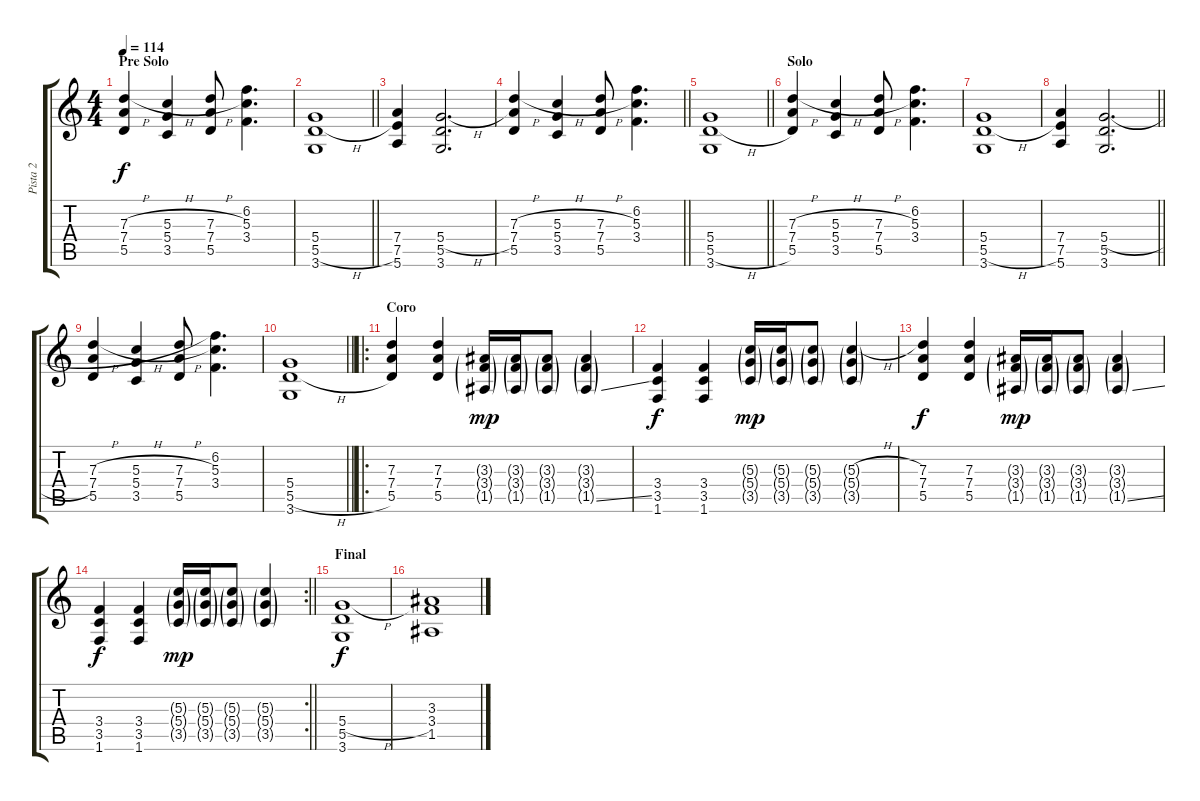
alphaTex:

\track ("Pista 2" "Pista 2") {instrument distortionguitar}
\staff {score tabs}
\tuning (E4 B3 G3 D3 A2 E2) {hide}
\ts (4 4)
\section ("" "Pre Solo")
\tempo 114
\clef g2
\ks c
(7.3{h} 7.4 5.5).4{dy f} (5.3{h} 5.4 3.5).4 (7.3{h} 7.4 5.5).8 (6.2 5.3 3.4).4{d} |
\barLineRight lightlight
(5.4 5.5{h} 3.6).1 |
(7.4 7.5 5.6).4 (5.4{h} 5.5 3.6).2{d} |
\barLineRight lightlight
(7.3{h} 7.4 5.5).4 (5.3{h} 5.4 3.5).4 (7.3{h} 7.4 5.5).8 (6.2 5.3 3.4).4{d} |
\barLineRight lightlight
(5.4 5.5{h} 3.6).1 |
\section ("" "Solo")
(7.3{h} 7.4 5.5).4{volume 8} (5.3{h} 5.4 3.5).4 (7.3{h} 7.4 5.5).8 (6.2 5.3 3.4).4{d} |
(5.4 5.5{h} 3.6).1 |
\barLineRight lightlight
(7.4 7.5 5.6).4 (5.4{h} 5.5 3.6).2{d} |
(7.3{h} 7.4 5.5).4 (5.3{h} 5.4 3.5).4 (7.3{h} 7.4 5.5).8 (6.2 5.3 3.4).4{d} |
\barLineRight lightlight
(5.4 5.5{h} 3.6).1 |
\ro
\section ("" "Coro")
(7.3 7.4 5.5).4 (7.3 7.4 5.5).4 (3.3{g} 3.4{g} 1.5{g}).16{dy mp} (3.3{g} 3.4{g} 1.5{g}).16 (3.3{g} 3.4{g} 1.5{g}).8 (3.3{g} 3.4{g} 1.5{ss g}).4 |
(3.4 3.5 1.6).4{dy f} (3.4 3.5 1.6).4 (5.3{g} 5.4{g} 3.5{g}).16{dy mp} (5.3{g} 5.4{g} 3.5{g}).16 (5.3{g} 5.4{g} 3.5{g}).8 (5.3{h g} 5.4{g} 3.5{g}).4 |
(7.3 7.4 5.5).4{dy f} (7.3 7.4 5.5).4 (3.3{g} 3.4{g} 1.5{g}).16{dy mp} (3.3{g} 3.4{g} 1.5{g}).16 (3.3{g} 3.4{g} 1.5{g}).8 (3.3{g} 3.4{g} 1.5{ss g}).4 |
\rc 2
\barLineRight lightlight
(3.4 3.5 1.6).4{dy f} (3.4 3.5 1.6).4 (5.3{g} 5.4{g} 3.5{g}).16{dy mp} (5.3{g} 5.4{g} 3.5{g}).16 (5.3{g} 5.4{g} 3.5{g}).8 (5.3{g} 5.4{g} 3.5{g}).4 |
\section ("" "Final")
(5.4{h} 5.5 3.6).1{dy f} |
(3.3{h} 3.4 1.5).1
